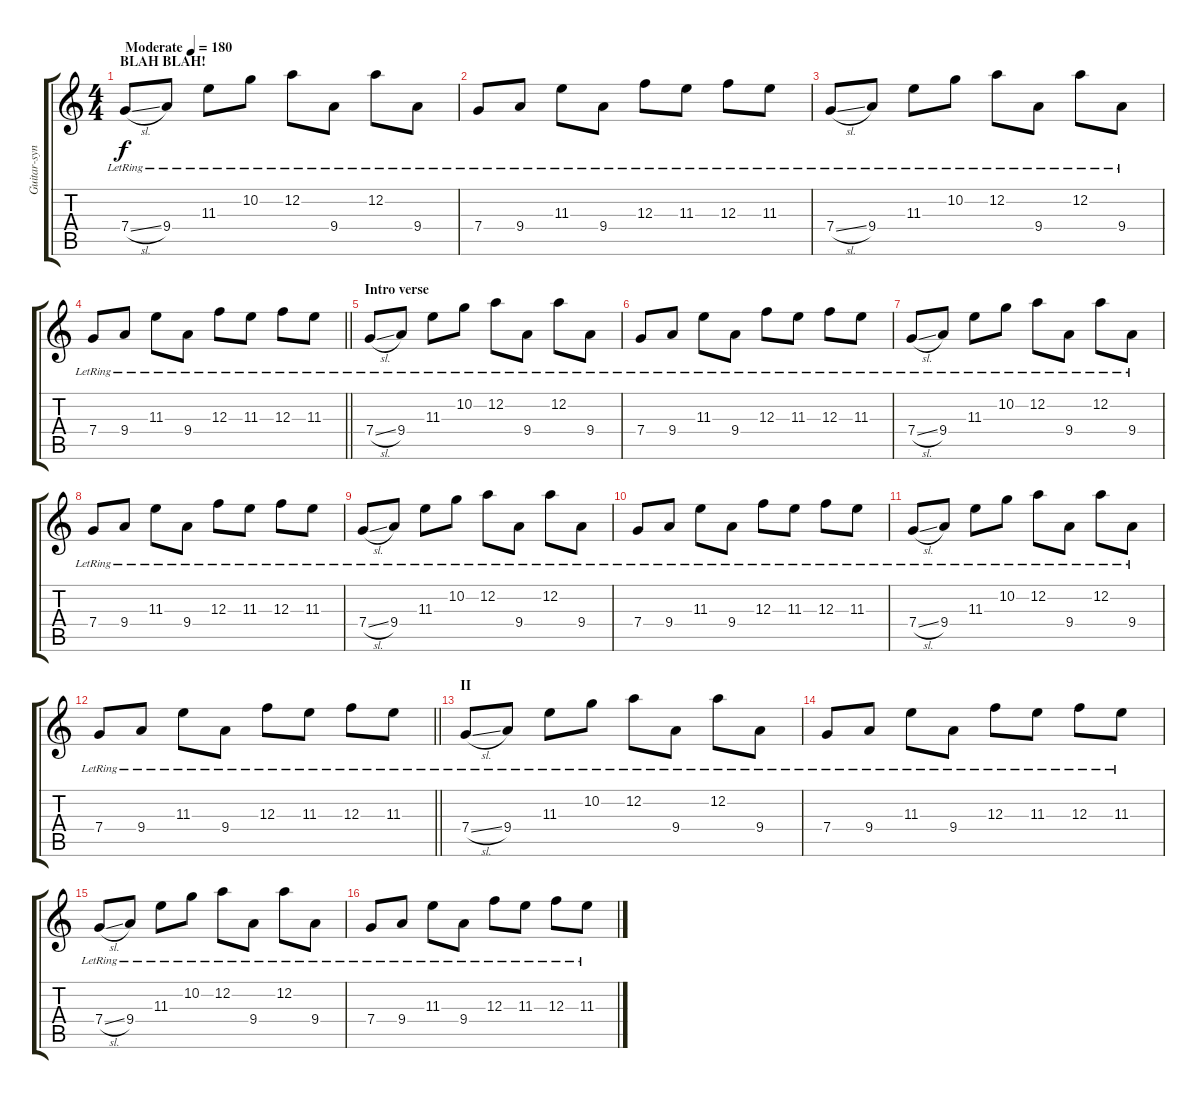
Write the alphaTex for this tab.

\track ("Guitar-synth riffs!" "Guitar-syn") {mute instrument distortionguitar}
\staff {score tabs}
\tuning (D4 A3 F3 C3 G2 C2) {hide}
\ts (4 4)
\section ("" "BLAH BLAH!")
\tempo (180 "Moderate")
\clef g2
\ks c
7.4{sl lr}.8{dy f volume 7 instrument distortionguitar} 9.4{lr}.8 11.3{lr}.8 10.2{lr}.8 12.2{lr}.8 9.4{lr}.8 12.2{lr}.8 9.4{lr}.8 |
7.4{lr}.8 9.4{lr}.8 11.3{lr}.8 9.4{lr}.8 12.3{lr}.8 11.3{lr}.8 12.3{lr}.8 11.3{lr}.8 |
7.4{sl lr}.8 9.4{lr}.8 11.3{lr}.8 10.2{lr}.8 12.2{lr}.8 9.4{lr}.8 12.2{lr}.8 9.4{lr}.8 |
\barLineRight lightlight
7.4{lr}.8 9.4{lr}.8 11.3{lr}.8 9.4{lr}.8 12.3{lr}.8 11.3{lr}.8 12.3{lr}.8 11.3{lr}.8 |
\section ("" "Intro verse")
7.4{sl lr}.8 9.4{lr}.8 11.3{lr}.8 10.2{lr}.8 12.2{lr}.8 9.4{lr}.8 12.2{lr}.8 9.4{lr}.8 |
7.4{lr}.8 9.4{lr}.8 11.3{lr}.8 9.4{lr}.8 12.3{lr}.8 11.3{lr}.8 12.3{lr}.8 11.3{lr}.8 |
7.4{sl lr}.8 9.4{lr}.8 11.3{lr}.8 10.2{lr}.8 12.2{lr}.8 9.4{lr}.8 12.2{lr}.8 9.4{lr}.8 |
7.4{lr}.8 9.4{lr}.8 11.3{lr}.8 9.4{lr}.8 12.3{lr}.8 11.3{lr}.8 12.3{lr}.8 11.3{lr}.8 |
7.4{sl lr}.8 9.4{lr}.8 11.3{lr}.8 10.2{lr}.8 12.2{lr}.8 9.4{lr}.8 12.2{lr}.8 9.4{lr}.8 |
7.4{lr}.8 9.4{lr}.8 11.3{lr}.8 9.4{lr}.8 12.3{lr}.8 11.3{lr}.8 12.3{lr}.8 11.3{lr}.8 |
7.4{sl lr}.8 9.4{lr}.8 11.3{lr}.8 10.2{lr}.8 12.2{lr}.8 9.4{lr}.8 12.2{lr}.8 9.4{lr}.8 |
\barLineRight lightlight
7.4{lr}.8 9.4{lr}.8 11.3{lr}.8 9.4{lr}.8 12.3{lr}.8 11.3{lr}.8 12.3{lr}.8 11.3{lr}.8 |
\section ("" "II")
7.4{sl lr}.8 9.4{lr}.8 11.3{lr}.8 10.2{lr}.8 12.2{lr}.8 9.4{lr}.8 12.2{lr}.8 9.4{lr}.8 |
7.4{lr}.8 9.4{lr}.8 11.3{lr}.8 9.4{lr}.8 12.3{lr}.8 11.3{lr}.8 12.3{lr}.8 11.3{lr}.8 |
7.4{sl lr}.8 9.4{lr}.8 11.3{lr}.8 10.2{lr}.8 12.2{lr}.8 9.4{lr}.8 12.2{lr}.8 9.4{lr}.8 |
7.4{lr}.8 9.4{lr}.8 11.3{lr}.8 9.4{lr}.8 12.3{lr}.8 11.3{lr}.8 12.3{lr}.8 11.3{lr}.8
